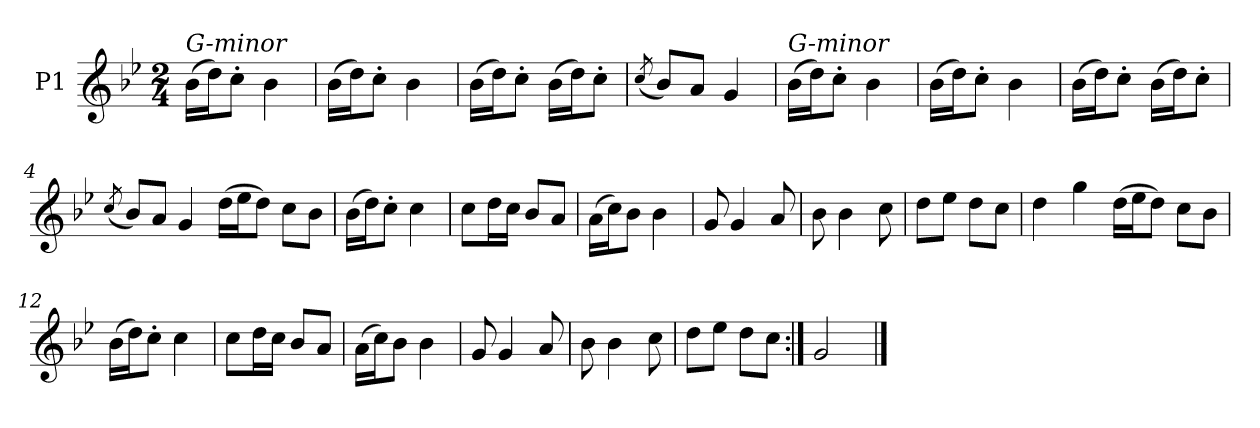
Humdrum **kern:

**kern
*part1
*staff1
*I"P1
*clefG2
*k[b-e-]
*g:
*M2/4
=1
!LO:TX:a:i:t=G-minor
(16b-LL
16ddJ)
8cc'J
4b-
=2
(16b-LL
16ddJ)
8cc'J
4b-
=3
(16b-LL
16ddJ)
8cc'J
(16b-LL
16ddJ)
8cc'J
=4
(8qcc/
8b-L)
8aJ
4g
=1
!LO:TX:a:i:t=G-minor
(16b-LL
16ddJ)
8cc'J
4b-
=2
(16b-LL
16ddJ)
8cc'J
4b-
=3
(16b-LL
16ddJ)
8cc'J
(16b-LL
16ddJ)
8cc'J
=4
(8qcc/
8b-L)
8aJ
4g
(16ddLL
16ee-J
8ddJ)
8ccL
8b-J
=12
(16b-LL
16ddJ)
8cc'J
4cc
=13
8ccL
16ddL
16ccJJ
8b-L
8aJ
=14
(16aLL
16ccJ)
8b-J
4b-
=15
8g
4g
8a
=16
8b-
4b-
8cc
=17
8ddL
8ee-J
8ddL
8ccJ
=18
4dd
4gg
(16ddLL
16ee-J
8ddJ)
8ccL
8b-J
=12
(16b-LL
16ddJ)
8cc'J
4cc
=13
8ccL
16ddL
16ccJJ
8b-L
8aJ
=14
(16aLL
16ccJ)
8b-J
4b-
=15
8g
4g
8a
=16
8b-
4b-
8cc
=17
8ddL
8ee-J
8ddL
8ccJ
=19:|!
2g
==
*-
